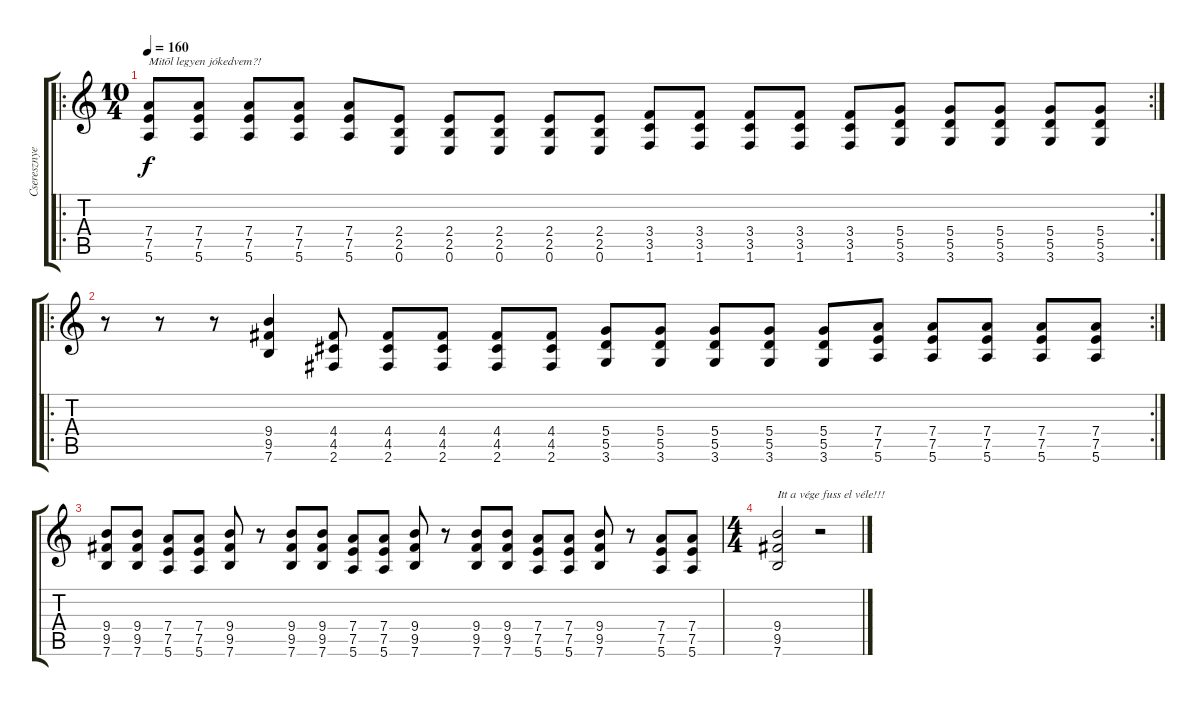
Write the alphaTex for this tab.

\track ("Cseresznye OverDrive soound" "Cseresznye") {instrument overdrivenguitar}
\staff {score tabs}
\tuning (E4 B3 G3 D3 A2 E2) {hide}
\ro
\rc 2
\ts (10 4)
\tempo 160
\clef g2
\ks c
(7.4 7.5 5.6).8{txt "Mitõl legyen jókedvem?!" dy f} (7.4 7.5 5.6).8 (7.4 7.5 5.6).8 (7.4 7.5 5.6).8 (7.4 7.5 5.6).8 (2.4 2.5 0.6).8 (2.4 2.5 0.6).8 (2.4 2.5 0.6).8 (2.4 2.5 0.6).8 (2.4 2.5 0.6).8 (3.4 3.5 1.6).8 (3.4 3.5 1.6).8 (3.4 3.5 1.6).8 (3.4 3.5 1.6).8 (3.4 3.5 1.6).8 (5.4 5.5 3.6).8 (5.4 5.5 3.6).8 (5.4 5.5 3.6).8 (5.4 5.5 3.6).8 (5.4 5.5 3.6).8 |
\ro
\rc 2
r.8 r.8 r.8 (9.4 9.5 7.6).4 (4.4 4.5 2.6).8 (4.4 4.5 2.6).8 (4.4 4.5 2.6).8 (4.4 4.5 2.6).8 (4.4 4.5 2.6).8 (5.4 5.5 3.6).8 (5.4 5.5 3.6).8 (5.4 5.5 3.6).8 (5.4 5.5 3.6).8 (5.4 5.5 3.6).8 (7.4 7.5 5.6).8 (7.4 7.5 5.6).8 (7.4 7.5 5.6).8 (7.4 7.5 5.6).8 (7.4 7.5 5.6).8 |
(9.4 9.5 7.6).8 (9.4 9.5 7.6).8 (7.4 7.5 5.6).8 (7.4 7.5 5.6).8 (9.4 9.5 7.6).8 r.8 (9.4 9.5 7.6).8 (9.4 9.5 7.6).8 (7.4 7.5 5.6).8 (7.4 7.5 5.6).8 (9.4 9.5 7.6).8 r.8 (9.4 9.5 7.6).8 (9.4 9.5 7.6).8 (7.4 7.5 5.6).8 (7.4 7.5 5.6).8 (9.4 9.5 7.6).8 r.8 (7.4 7.5 5.6).8 (7.4 7.5 5.6).8 |
\ts (4 4)
(9.4 9.5 7.6).2{txt "Itt a vége fuss el véle!!!"} r.2
